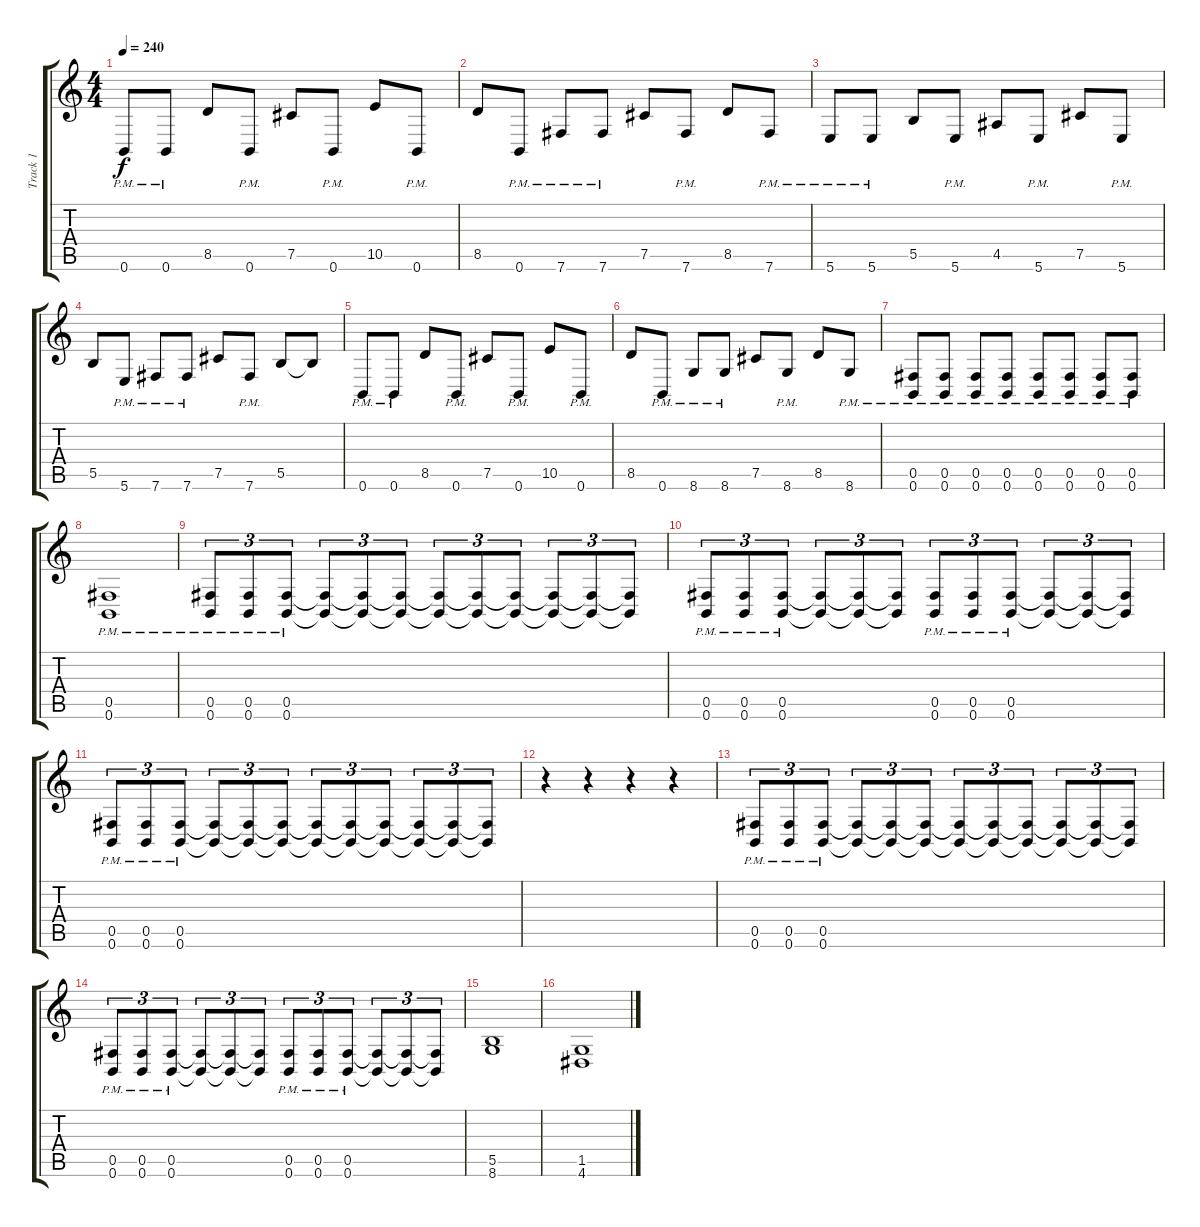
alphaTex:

\track ("Track 1" "Track 1") {instrument distortionguitar}
\staff {score tabs}
\tuning (Db4 Ab3 E3 B2 Gb2 B1) {hide}
\ts (4 4)
\tempo 240
\clef g2
\ks c
0.6{pm}.8{dy f} 0.6{pm}.8 8.5.8 0.6{pm}.8 7.5.8 0.6{pm}.8 10.5.8 0.6{pm}.8 |
8.5.8 0.6{pm}.8 7.6{pm}.8 7.6{pm}.8 7.5.8 7.6{pm}.8 8.5.8 7.6{pm}.8 |
5.6{pm}.8 5.6{pm}.8 5.5.8 5.6{pm}.8 4.5.8 5.6{pm}.8 7.5.8 5.6{pm}.8 |
5.5.8 5.6{pm}.8 7.6{pm}.8 7.6{pm}.8 7.5.8 7.6{pm}.8 5.5.8 5.5{t}.8 |
0.6{pm}.8 0.6{pm}.8 8.5.8 0.6{pm}.8 7.5.8 0.6{pm}.8 10.5.8 0.6{pm}.8 |
8.5.8 0.6{pm}.8 8.6{pm}.8 8.6{pm}.8 7.5.8 8.6{pm}.8 8.5.8 8.6{pm}.8 |
(0.5{pm} 0.6{pm}).8 (0.5{pm} 0.6{pm}).8 (0.5{pm} 0.6{pm}).8 (0.5{pm} 0.6{pm}).8 (0.5{pm} 0.6{pm}).8 (0.5{pm} 0.6{pm}).8 (0.5{pm} 0.6{pm}).8 (0.5{pm} 0.6{pm}).8 |
(0.5{pm} 0.6{pm}).1 |
(0.5{pm} 0.6{pm}).8{tu (3 2)} (0.5{pm} 0.6{pm}).8{tu (3 2)} (0.5{pm} 0.6{pm}).8{tu (3 2)} (0.5{t} 0.6{t}).8{tu (3 2)} (0.5{t} 0.6{t}).8{tu (3 2)} (0.5{t} 0.6{t}).8{tu (3 2)} (0.5{t} 0.6{t}).8{tu (3 2)} (0.5{t} 0.6{t}).8{tu (3 2)} (0.5{t} 0.6{t}).8{tu (3 2)} (0.5{t} 0.6{t}).8{tu (3 2)} (0.5{t} 0.6{t}).8{tu (3 2)} (0.5{t} 0.6{t}).8{tu (3 2)} |
(0.5{pm} 0.6{pm}).8{tu (3 2)} (0.5{pm} 0.6{pm}).8{tu (3 2)} (0.5{pm} 0.6{pm}).8{tu (3 2)} (0.5{t} 0.6{t}).8{tu (3 2)} (0.5{t} 0.6{t}).8{tu (3 2)} (0.5{t} 0.6{t}).8{tu (3 2)} (0.5{pm} 0.6{pm}).8{tu (3 2)} (0.5{pm} 0.6{pm}).8{tu (3 2)} (0.5{pm} 0.6{pm}).8{tu (3 2)} (0.5{t} 0.6{t}).8{tu (3 2)} (0.5{t} 0.6{t}).8{tu (3 2)} (0.5{t} 0.6{t}).8{tu (3 2)} |
(0.5{pm} 0.6{pm}).8{tu (3 2)} (0.5{pm} 0.6{pm}).8{tu (3 2)} (0.5{pm} 0.6{pm}).8{tu (3 2)} (0.5{t} 0.6{t}).8{tu (3 2)} (0.5{t} 0.6{t}).8{tu (3 2)} (0.5{t} 0.6{t}).8{tu (3 2)} (0.5{t} 0.6{t}).8{tu (3 2)} (0.5{t} 0.6{t}).8{tu (3 2)} (0.5{t} 0.6{t}).8{tu (3 2)} (0.5{t} 0.6{t}).8{tu (3 2)} (0.5{t} 0.6{t}).8{tu (3 2)} (0.5{t} 0.6{t}).8{tu (3 2)} |
r.4 r.4 r.4 r.4 |
(0.5{pm} 0.6{pm}).8{tu (3 2)} (0.5{pm} 0.6{pm}).8{tu (3 2)} (0.5{pm} 0.6{pm}).8{tu (3 2)} (0.5{t} 0.6{t}).8{tu (3 2)} (0.5{t} 0.6{t}).8{tu (3 2)} (0.5{t} 0.6{t}).8{tu (3 2)} (0.5{t} 0.6{t}).8{tu (3 2)} (0.5{t} 0.6{t}).8{tu (3 2)} (0.5{t} 0.6{t}).8{tu (3 2)} (0.5{t} 0.6{t}).8{tu (3 2)} (0.5{t} 0.6{t}).8{tu (3 2)} (0.5{t} 0.6{t}).8{tu (3 2)} |
(0.5{pm} 0.6{pm}).8{tu (3 2)} (0.5{pm} 0.6{pm}).8{tu (3 2)} (0.5{pm} 0.6{pm}).8{tu (3 2)} (0.5{t} 0.6{t}).8{tu (3 2)} (0.5{t} 0.6{t}).8{tu (3 2)} (0.5{t} 0.6{t}).8{tu (3 2)} (0.5{pm} 0.6{pm}).8{tu (3 2)} (0.5{pm} 0.6{pm}).8{tu (3 2)} (0.5{pm} 0.6{pm}).8{tu (3 2)} (0.5{t} 0.6{t}).8{tu (3 2)} (0.5{t} 0.6{t}).8{tu (3 2)} (0.5{t} 0.6{t}).8{tu (3 2)} |
(5.5 8.6).1 |
(1.5 4.6).1
